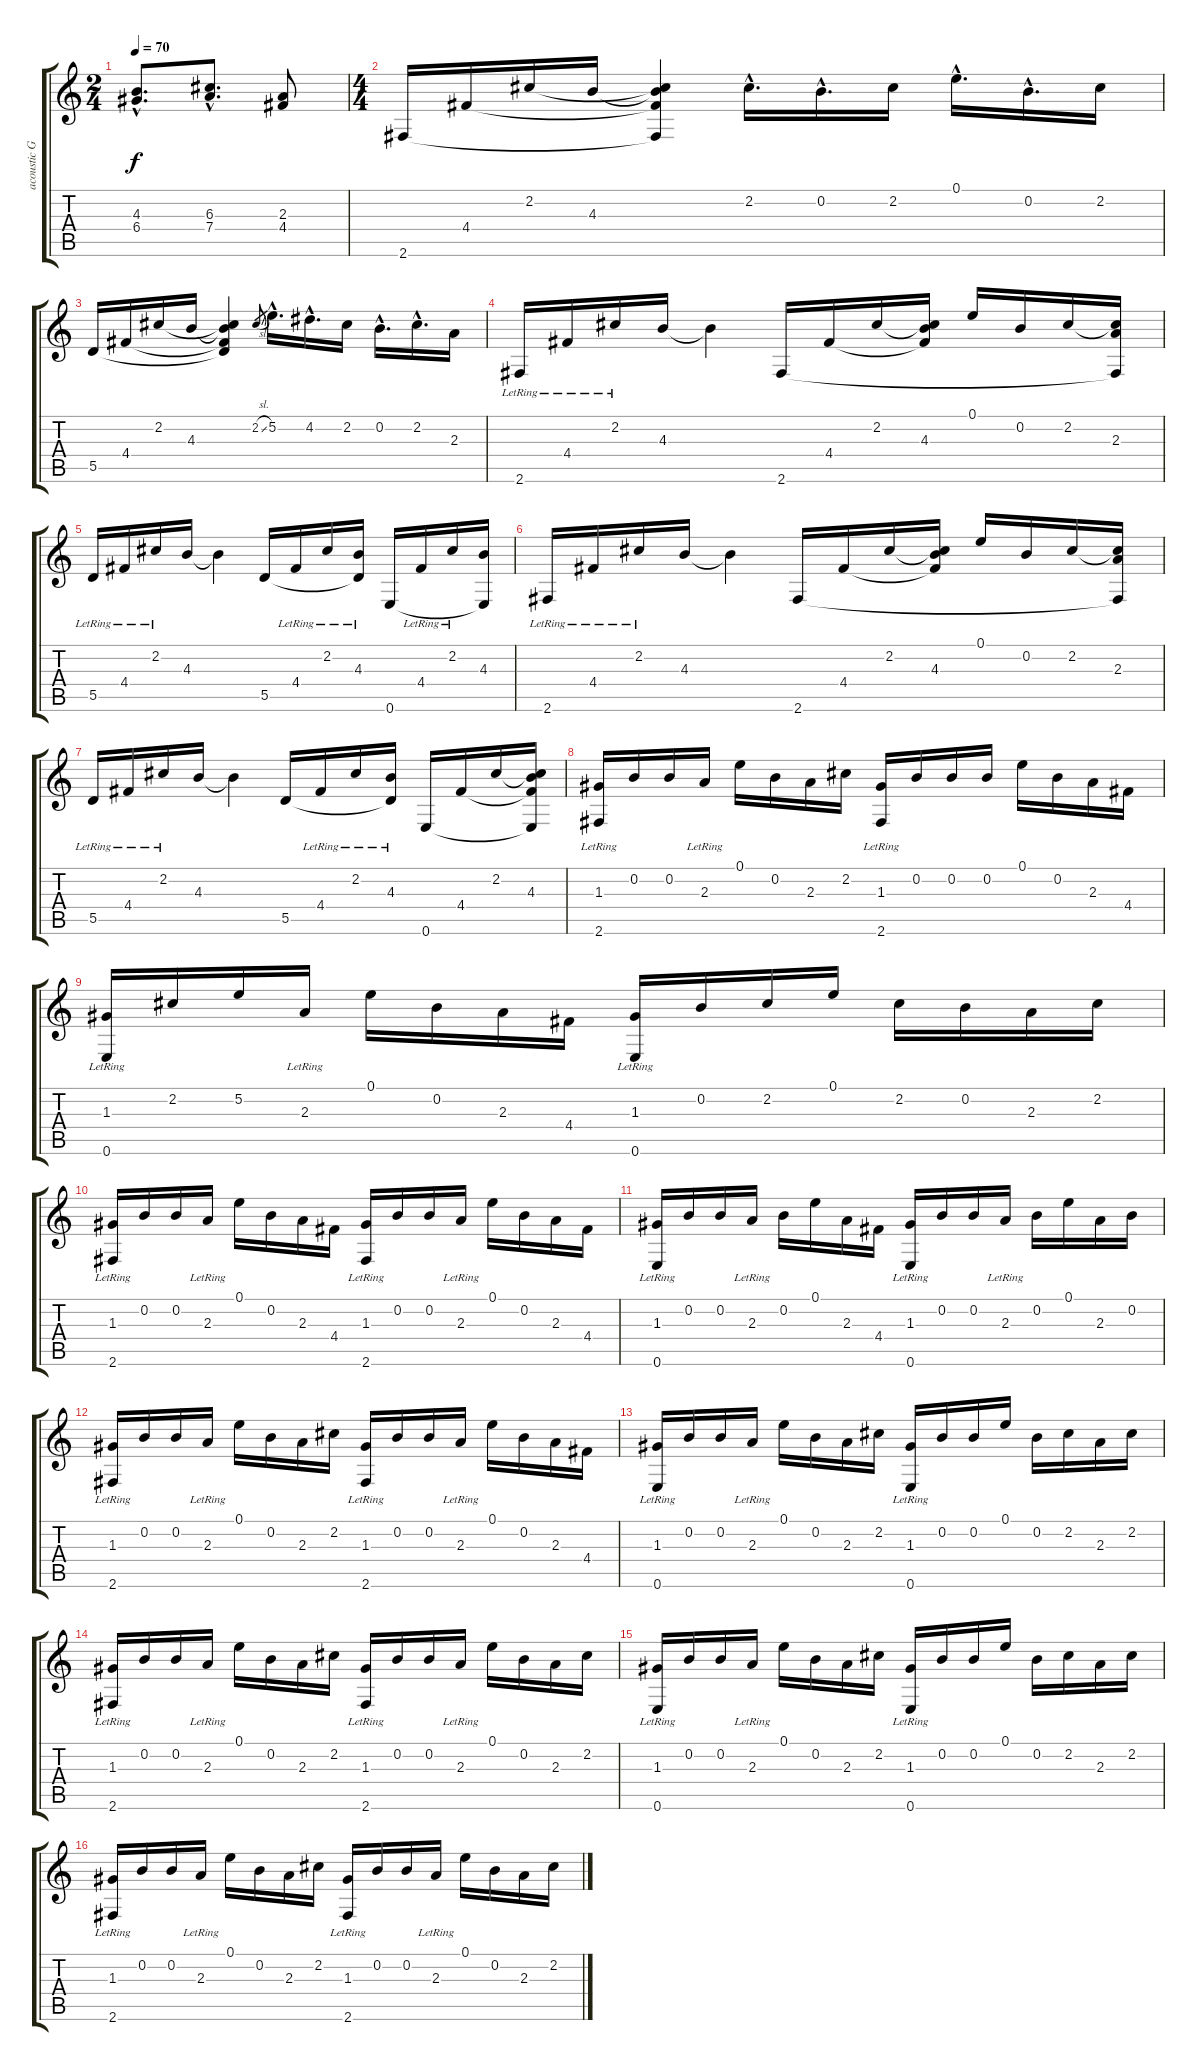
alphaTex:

\track ("acoustic Guitar" "acoustic G") {instrument acousticguitarsteel}
\staff {score tabs}
\tuning (E4 B3 G3 D3 A2 E2) {hide}
\ts (2 4)
\tempo 70
\clef g2
\ks c
(4.3{hac} 6.4{hac}).8{d dy f} (6.3{hac} 7.4{hac}).8{d} (2.3 4.4).8 |
\ts (4 4)
2.6.16 4.4.16 2.2.16 4.3.16 (2.2{t} 4.3{t} 4.4{t} 2.6{t}).4 2.2{hac}.16{d} 0.2{hac}.16{d} 2.2.16 0.1{hac}.16{d} 0.2{hac}.16{d} 2.2.16 |
5.5.16 4.4.16 2.2.16 4.3.16 (2.2{t} 4.3{t} 4.4{t} 5.5{t}).4 2.2{sl}.8{gr} 5.2{hac}.16{d} 4.2{hac}.16{d} 2.2.16 0.2{hac}.16{d} 2.2{hac}.16{d} 2.3.16 |
2.6{lr}.16 4.4{lr}.16 2.2{lr}.16 4.3.16 4.3{t}.4 2.6.16 4.4.16 2.2.16 (2.2{t} 4.3 4.4{t}).16 0.1.16 0.2.16 2.2.16 (2.2{t} 2.3 2.6{t}).16 |
5.5{lr}.16 4.4{lr}.16 2.2{lr}.16 4.3.16 4.3{t}.4 5.5.16 4.4{lr}.16 2.2{lr}.16 (4.3{lr} 5.5{t}).16 0.6.16 4.4{lr}.16 2.2{lr}.16 (4.3 0.6{t}).16 |
2.6{lr}.16 4.4{lr}.16 2.2{lr}.16 4.3.16 4.3{t}.4 2.6.16 4.4.16 2.2.16 (2.2{t} 4.3 4.4{t}).16 0.1.16 0.2.16 2.2.16 (2.2{t} 2.3 2.6{t}).16 |
5.5{lr}.16 4.4{lr}.16 2.2{lr}.16 4.3.16 4.3{t}.4 5.5.16 4.4{lr}.16 2.2{lr}.16 (4.3{lr} 5.5{t}).16 0.6.16 4.4.16 2.2.16 (2.2{t} 4.3 4.4{t} 0.6{t}).16 |
(1.3{lr} 2.6{lr}).16 0.2.16 0.2.16 2.3{lr}.16 0.1.16 0.2.16 2.3.16 2.2.16 (1.3{lr} 2.6{lr}).16 0.2.16 0.2.16 0.2.16 0.1.16 0.2.16 2.3.16 4.4.16 |
(1.3{lr} 0.6{lr}).16 2.2.16 5.2.16 2.3{lr}.16 0.1.16 0.2.16 2.3.16 4.4.16 (1.3{lr} 0.6{lr}).16 0.2.16 2.2.16 0.1.16 2.2.16 0.2.16 2.3.16 2.2.16 |
(1.3{lr} 2.6{lr}).16 0.2.16 0.2.16 2.3{lr}.16 0.1.16 0.2.16 2.3.16 4.4.16 (1.3{lr} 2.6{lr}).16 0.2.16 0.2.16 2.3{lr}.16 0.1.16 0.2.16 2.3.16 4.4.16 |
(1.3{lr} 0.6{lr}).16 0.2.16 0.2.16 2.3{lr}.16 0.2.16 0.1.16 2.3.16 4.4.16 (1.3{lr} 0.6{lr}).16 0.2.16 0.2.16 2.3{lr}.16 0.2.16 0.1.16 2.3.16 0.2.16 |
(1.3{lr} 2.6{lr}).16 0.2.16 0.2.16 2.3{lr}.16 0.1.16 0.2.16 2.3.16 2.2.16 (1.3{lr} 2.6{lr}).16 0.2.16 0.2.16 2.3{lr}.16 0.1.16 0.2.16 2.3.16 4.4.16 |
(1.3{lr} 0.6{lr}).16 0.2.16 0.2.16 2.3{lr}.16 0.1.16 0.2.16 2.3.16 2.2.16 (1.3{lr} 0.6{lr}).16 0.2.16 0.2.16 0.1.16 0.2.16 2.2.16 2.3.16 2.2.16 |
(1.3{lr} 2.6{lr}).16 0.2.16 0.2.16 2.3{lr}.16 0.1.16 0.2.16 2.3.16 2.2.16 (1.3{lr} 2.6{lr}).16 0.2.16 0.2.16 2.3{lr}.16 0.1.16 0.2.16 2.3.16 2.2.16 |
(1.3{lr} 0.6{lr}).16 0.2.16 0.2.16 2.3{lr}.16 0.1.16 0.2.16 2.3.16 2.2.16 (1.3{lr} 0.6{lr}).16 0.2.16 0.2.16 0.1.16 0.2.16 2.2.16 2.3.16 2.2.16 |
(1.3{lr} 2.6{lr}).16 0.2.16 0.2.16 2.3{lr}.16 0.1.16 0.2.16 2.3.16 2.2.16 (1.3{lr} 2.6{lr}).16 0.2.16 0.2.16 2.3{lr}.16 0.1.16 0.2.16 2.3.16 2.2.16
